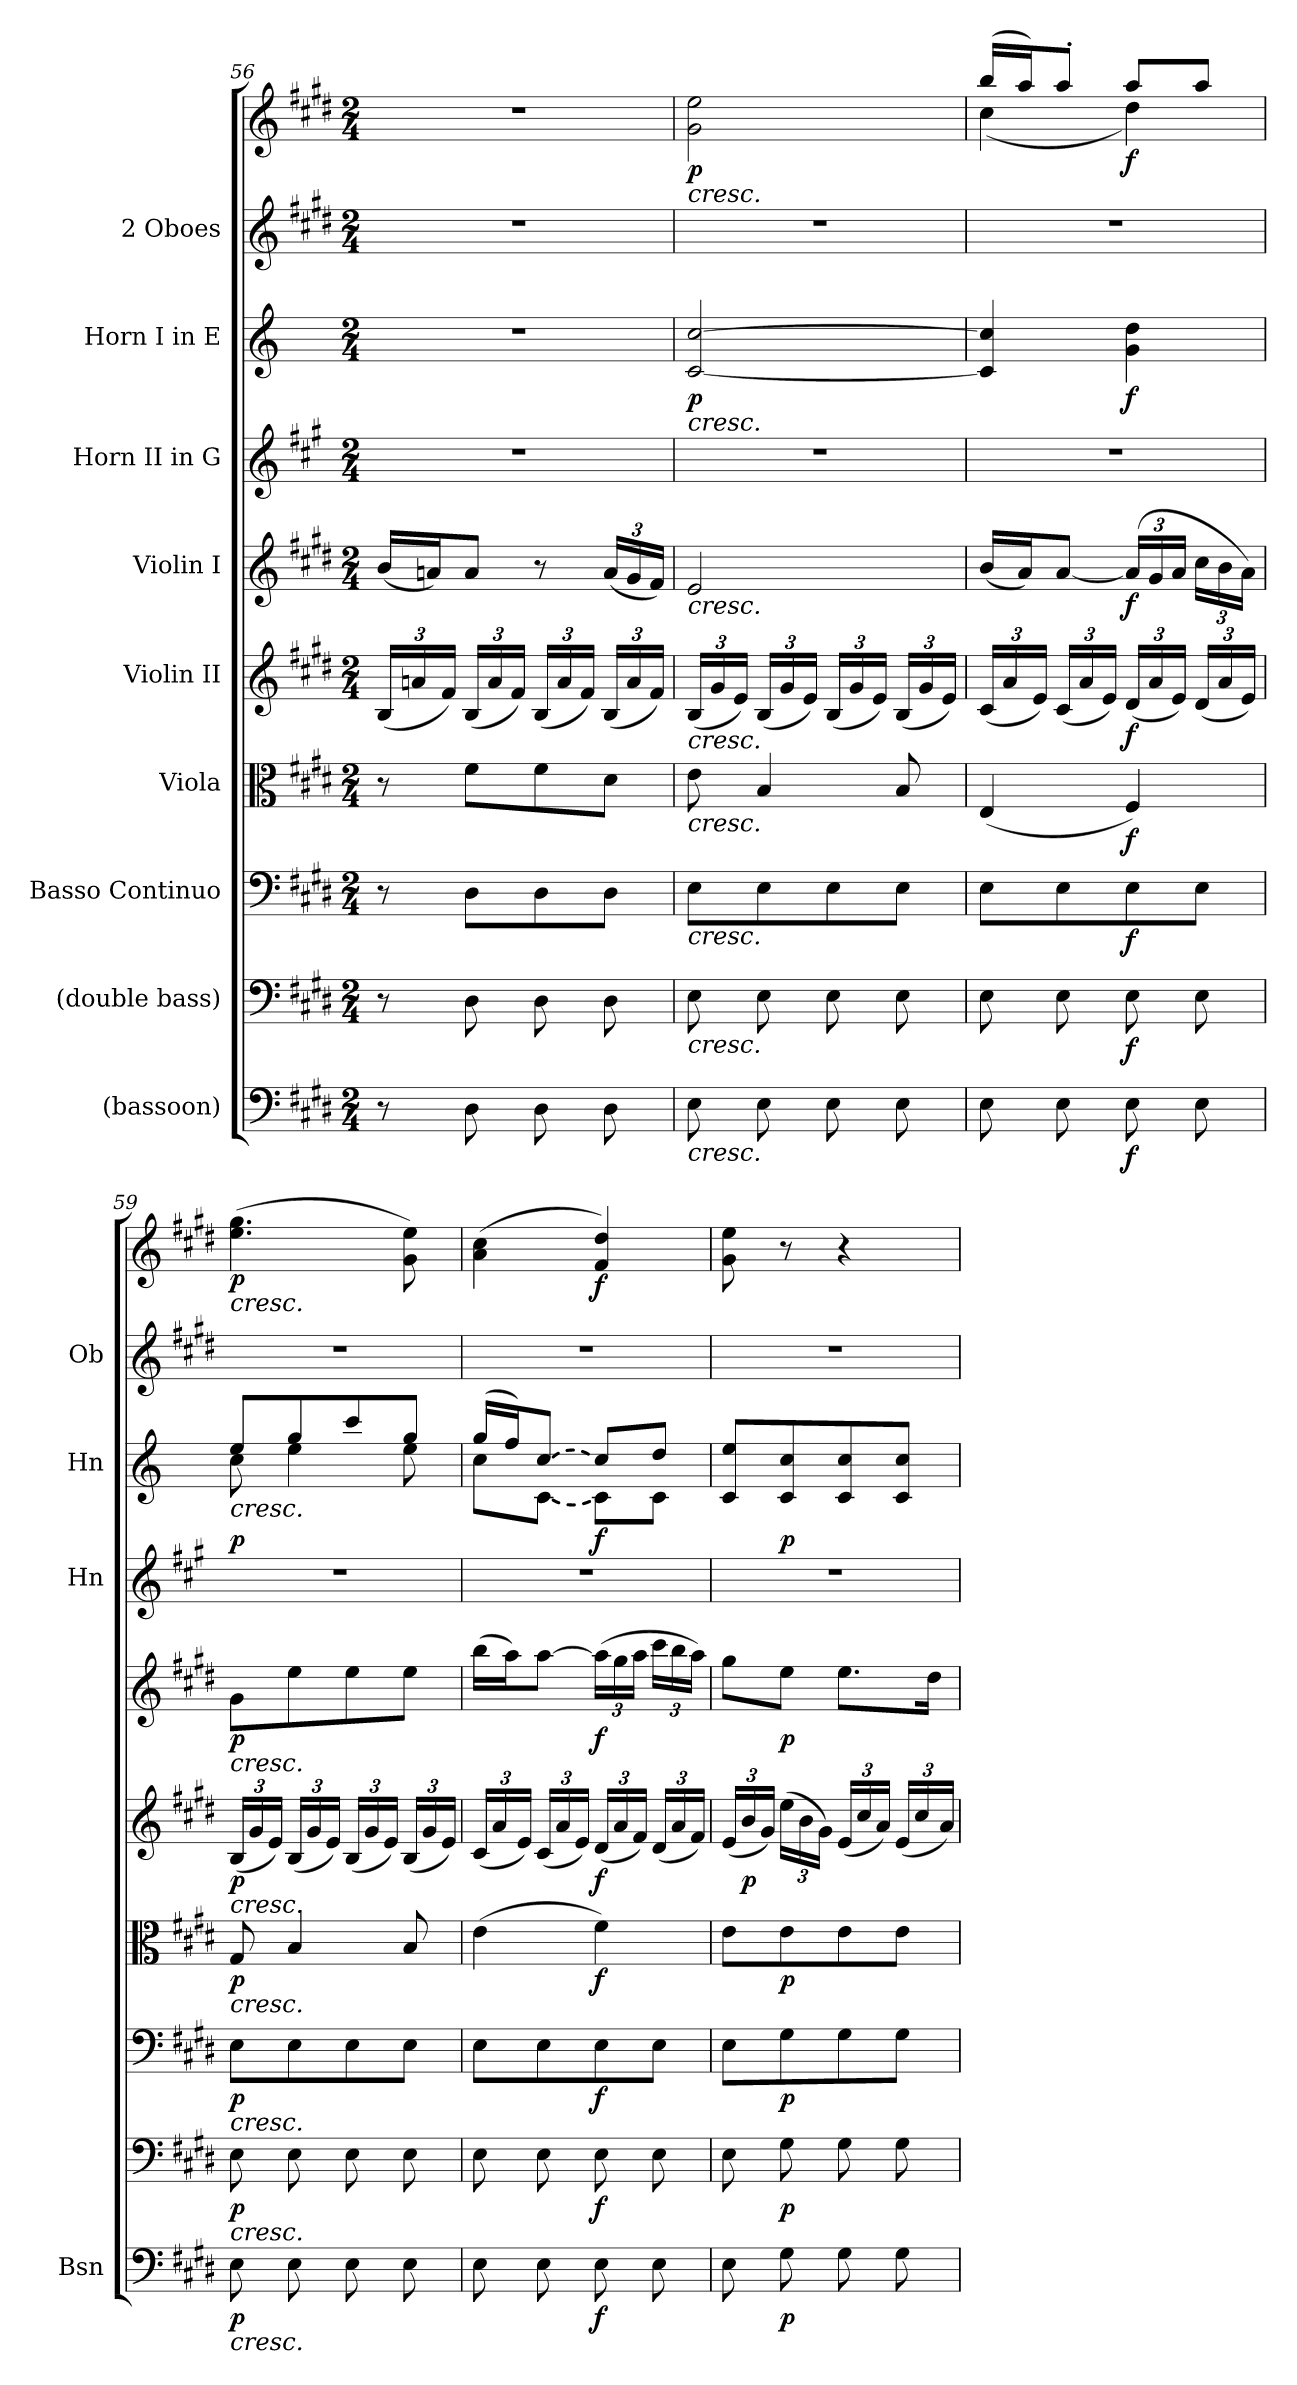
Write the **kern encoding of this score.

**kern	**dynam	**kern	**dynam	**kern	**dynam	**kern	**dynam	**kern	**dynam	**kern	**dynam	**kern	**kern	**dynam	**kern	**kern	**dynam
*part9	*part9	*part8	*part8	*part7	*part7	*part6	*part6	*part5	*part5	*part4	*part4	*part3	*part2	*part2	*part1	*part1	*part1
*staff10	*staff10	*staff9	*staff9	*staff8	*staff8	*staff7	*staff7	*staff6	*staff6	*staff5	*staff5	*staff4	*staff3	*staff3	*staff2	*staff1	*staff1/2
*I"(bassoon)	*	*I"(double bass)	*	*I"Basso Continuo	*	*I"Viola	*	*I"Violin II	*	*I"Violin I	*	*I"Horn II in G	*I"Horn I in E	*	*I"2 Oboes	*	*
*I'Bsn	*	*	*	*	*	*	*	*	*	*	*	*I'Hn	*I'Hn	*	*I'Ob	*	*
*clefF4	*	*clefF4	*	*clefF4	*	*clefC3	*	*clefG2	*	*clefG2	*	*clefG2	*clefG2	*	*clefG2	*clefG2	*
*	*	*ITrd7c12	*	*	*	*	*	*	*	*	*	*ITrd3c5	*ITrd5c8	*	*	*	*
*k[f#c#g#d#]	*	*k[f#c#g#d#]	*	*k[f#c#g#d#]	*	*k[f#c#g#d#]	*	*k[f#c#g#d#]	*	*k[f#c#g#d#]	*	*k[f#c#g#d#]	*k[f#c#g#d#]	*	*k[f#c#g#d#]	*k[f#c#g#d#]	*
*M2/4	*	*M2/4	*	*M2/4	*	*M2/4	*	*M2/4	*	*M2/4	*	*M2/4	*M2/4	*	*M2/4	*M2/4	*
*	*	*	*	*	*	*	*	*Xbrackettup	*	*	*	*	*	*	*	*	*
=56	=56	=56	=56	=56	=56	=56	=56	=56	=56	=56	=56	=56	=56	=56	=56	=56	=56
8r	.	8r	.	8r	.	8r	.	(<24B/LL	.	(<16b/LL	.	2r	2r	.	2r	2r	.
.	.	.	.	.	.	.	.	24an/	.	.	.	.	.	.	.	.	.
.	.	.	.	.	.	.	.	.	.	16an/J)	.	.	.	.	.	.	.
.	.	.	.	.	.	.	.	24f#/JJ)	.	.	.	.	.	.	.	.	.
8D#\	.	8DD#\	.	8D#\L	.	8f#\L	.	(<24B/LL	.	8a/J	.	.	.	.	.	.	.
.	.	.	.	.	.	.	.	24a/	.	.	.	.	.	.	.	.	.
.	.	.	.	.	.	.	.	24f#/JJ)	.	.	.	.	.	.	.	.	.
8D#\	.	8DD#\	.	8D#\	.	8f#\	.	(<24B/LL	.	8r	.	.	.	.	.	.	.
.	.	.	.	.	.	.	.	24a/	.	.	.	.	.	.	.	.	.
.	.	.	.	.	.	.	.	24f#/JJ)	.	.	.	.	.	.	.	.	.
*	*	*	*	*	*	*	*	*	*	*Xbrackettup	*	*	*	*	*	*	*
8D#\	.	8DD#\	.	8D#\J	.	8d#\J	.	(<24B/LL	.	(<24a/LL	.	.	.	.	.	.	.
.	.	.	.	.	.	.	.	24a/	.	24g#/	.	.	.	.	.	.	.
.	.	.	.	.	.	.	.	24f#/JJ)	.	24f#/JJ)	.	.	.	.	.	.	.
!!LO:LB:g=z
=57	=57	=57	=57	=57	=57	=57	=57	=57	=57	=57	=57	=57	=57	=57	=57	=57	=57
!	!	!	!	!	!	!	!	!	!	!	!	!	!	!	!	!LO:TX:b:i:t=cresc.	!
!	!	!	!	!	!	!	!	!	!	!	!	!	!LO:TX:b:i:t=cresc.	!	!	!	!
!	!	!	!	!	!	!	!	!	!	!LO:TX:b:i:t=cresc.	!	!	!	!	!	!	!
!	!	!	!	!	!	!	!	!LO:TX:b:i:t=cresc.	!	!	!	!	!	!	!	!	!
!	!	!	!	!	!	!LO:TX:b:i:t=cresc.	!	!	!	!	!	!	!	!	!	!	!
!	!	!	!	!LO:TX:b:i:t=cresc.	!	!	!	!	!	!	!	!	!	!	!	!	!
!	!	!LO:TX:b:i:t=cresc.	!	!	!	!	!	!	!	!	!	!	!	!	!	!	!
!LO:TX:b:i:t=cresc.	!	!	!	!	!	!	!	!	!	!	!	!	!	!	!	!	!
!	!	!	!	!	!	!	!	!	!	!	!	!	!	!LO:DY:b	!	!	!LO:DY:b
8E\	.	8EE\	.	8E\L	.	8e\	.	(<24B/LL	.	2e/	.	2r	[2E/ [2e/	p	2r	2g#\ 2ee\	p
.	.	.	.	.	.	.	.	24g#/	.	.	.	.	.	.	.	.	.
.	.	.	.	.	.	.	.	24e/JJ)	.	.	.	.	.	.	.	.	.
8E\	.	8EE\	.	8E\	.	4B/	.	(<24B/LL	.	.	.	.	.	.	.	.	.
.	.	.	.	.	.	.	.	24g#/	.	.	.	.	.	.	.	.	.
.	.	.	.	.	.	.	.	24e/JJ)	.	.	.	.	.	.	.	.	.
8E\	.	8EE\	.	8E\	.	.	.	(<24B/LL	.	.	.	.	.	.	.	.	.
.	.	.	.	.	.	.	.	24g#/	.	.	.	.	.	.	.	.	.
.	.	.	.	.	.	.	.	24e/JJ)	.	.	.	.	.	.	.	.	.
8E\	.	8EE\	.	8E\J	.	8B/	.	(<24B/LL	.	.	.	.	.	.	.	.	.
.	.	.	.	.	.	.	.	24g#/	.	.	.	.	.	.	.	.	.
.	.	.	.	.	.	.	.	24e/JJ)	.	.	.	.	.	.	.	.	.
=58	=58	=58	=58	=58	=58	=58	=58	=58	=58	=58	=58	=58	=58	=58	=58	=58	=58
*	*	*	*	*	*	*	*	*	*	*	*	*	*	*	*	*^	*
8E\	.	8EE\	.	8E\L	.	(<4E/	.	(<24c#/LL	.	(<16b/LL	.	2r	4E/] 4e/]	.	2r	(>16bb/LL	(<4cc#\	.
.	.	.	.	.	.	.	.	24a/	.	.	.	.	.	.	.	.	.	.
.	.	.	.	.	.	.	.	.	.	16a/J)	.	.	.	.	.	16aa/J)	.	.
.	.	.	.	.	.	.	.	24e/JJ)	.	.	.	.	.	.	.	.	.	.
8E\	.	8EE\	.	8E\	.	.	.	(<24c#/LL	.	[8a/J	.	.	.	.	.	8aa'/J	.	.
.	.	.	.	.	.	.	.	24a/	.	.	.	.	.	.	.	.	.	.
.	.	.	.	.	.	.	.	24e/JJ)	.	.	.	.	.	.	.	.	.	.
!	!LO:DY:b	!	!LO:DY:b	!	!LO:DY:b	!	!LO:DY:b	!	!LO:DY:b	!	!LO:DY:b	!	!	!LO:DY:b	!	!	!	!LO:DY:b
8E\	f	8EE\	f	8E\	f	4F#/)	f	(<24d#/LL	f	(>24a/LL]	f	.	4B\ 4f#\	f	.	8aa/L	4dd#\)	f
.	.	.	.	.	.	.	.	24a/	.	24g#/	.	.	.	.	.	.	.	.
.	.	.	.	.	.	.	.	24e/JJ)	.	24a/JJ	.	.	.	.	.	.	.	.
8E\	.	8EE\	.	8E\J	.	.	.	(<24d#/LL	.	24cc#\LL	.	.	.	.	.	8aa/J	.	.
.	.	.	.	.	.	.	.	24a/	.	24b\	.	.	.	.	.	.	.	.
.	.	.	.	.	.	.	.	24e/JJ)	.	24a\JJ)	.	.	.	.	.	.	.	.
*	*	*	*	*	*	*	*	*	*	*	*	*	*	*	*	*v	*v	*
=59	=59	=59	=59	=59	=59	=59	=59	=59	=59	=59	=59	=59	=59	=59	=59	=59	=59
*	*	*	*	*	*	*	*	*	*	*	*	*	*^	*	*	*	*
!	!	!	!	!	!	!	!	!	!	!	!	!	!	!	!	!	!LO:TX:b:i:t=cresc.	!
!	!	!	!	!	!	!	!	!	!	!	!	!	!LO:TX:b:i:t=cresc.	!	!	!	!	!
!	!	!	!	!	!	!	!	!	!	!LO:TX:b:i:t=cresc.	!	!	!	!	!	!	!	!
!	!	!	!	!	!	!	!	!LO:TX:b:i:t=cresc.	!	!	!	!	!	!	!	!	!	!
!	!	!	!	!	!	!LO:TX:b:i:t=cresc.	!	!	!	!	!	!	!	!	!	!	!	!
!	!	!	!	!LO:TX:b:i:t=cresc.	!	!	!	!	!	!	!	!	!	!	!	!	!	!
!	!	!LO:TX:b:i:t=cresc.	!	!	!	!	!	!	!	!	!	!	!	!	!	!	!	!
!LO:TX:b:i:t=cresc.	!	!	!	!	!	!	!	!	!	!	!	!	!	!	!	!	!	!
!	!LO:DY:b	!	!LO:DY:b	!	!LO:DY:b	!	!LO:DY:b	!	!LO:DY:b	!	!LO:DY:b	!	!	!	!LO:DY:b	!	!	!LO:DY:b
8E\	p	8EE\	p	8E\L	p	8G#/	p	(<24B/LL	p	8g#\L	p	2r	8g#/L	8e\	p	2r	(>4.ee\ 4.gg#\	p
.	.	.	.	.	.	.	.	24g#/	.	.	.	.	.	.	.	.	.	.
.	.	.	.	.	.	.	.	24e/JJ)	.	.	.	.	.	.	.	.	.	.
8E\	.	8EE\	.	8E\	.	4B/	.	(<24B/LL	.	8ee\	.	.	8b/	4g#\	.	.	.	.
.	.	.	.	.	.	.	.	24g#/	.	.	.	.	.	.	.	.	.	.
.	.	.	.	.	.	.	.	24e/JJ)	.	.	.	.	.	.	.	.	.	.
8E\	.	8EE\	.	8E\	.	.	.	(<24B/LL	.	8ee\	.	.	8ee/	.	.	.	.	.
.	.	.	.	.	.	.	.	24g#/	.	.	.	.	.	.	.	.	.	.
.	.	.	.	.	.	.	.	24e/JJ)	.	.	.	.	.	.	.	.	.	.
8E\	.	8EE\	.	8E\J	.	8B/	.	(<24B/LL	.	8ee\J	.	.	8b/J	8g#\	.	.	8g#\ 8ee\)	.
.	.	.	.	.	.	.	.	24g#/	.	.	.	.	.	.	.	.	.	.
.	.	.	.	.	.	.	.	24e/JJ)	.	.	.	.	.	.	.	.	.	.
=60	=60	=60	=60	=60	=60	=60	=60	=60	=60	=60	=60	=60	=60	=60	=60	=60	=60	=60
8E\	.	8EE\	.	8E\L	.	(>4e\	.	(<24c#/LL	.	(>16bb\LL	.	2r	(>16b/LL	8e\L	.	2r	(>4a\ 4cc#\	.
.	.	.	.	.	.	.	.	24a/	.	.	.	.	.	.	.	.	.	.
.	.	.	.	.	.	.	.	.	.	16aa\J)	.	.	16a/J)	.	.	.	.	.
.	.	.	.	.	.	.	.	24e/JJ)	.	.	.	.	.	.	.	.	.	.
!	!	!	!	!	!	!	!	!	!	!	!	!	!LO:T:dash	!LO:T:dash	!	!	!	!
8E\	.	8EE\	.	8E\	.	.	.	(<24c#/LL	.	[8aa\J	.	.	[8e/J	[8E\J	.	.	.	.
.	.	.	.	.	.	.	.	24a/	.	.	.	.	.	.	.	.	.	.
.	.	.	.	.	.	.	.	24e/JJ)	.	.	.	.	.	.	.	.	.	.
!	!LO:DY:b	!	!LO:DY:b	!	!LO:DY:b	!	!LO:DY:b	!	!LO:DY:b	!	!LO:DY:b	!	!	!	!LO:DY:b	!	!	!LO:DY:b
8E\	f	8EE\	f	8E\	f	4f#\)	f	(<24d#/LL	f	(>24aa\LL]	f	.	8e/L]	8E\L]	f	.	4f#/ 4dd#/)	f
.	.	.	.	.	.	.	.	24a/	.	24gg#\	.	.	.	.	.	.	.	.
.	.	.	.	.	.	.	.	24f#/JJ)	.	24aa\JJ	.	.	.	.	.	.	.	.
8E\	.	8EE\	.	8E\J	.	.	.	(<24d#/LL	.	24ccc#\LL	.	.	8f#/J	8E\J	.	.	.	.
.	.	.	.	.	.	.	.	24a/	.	24bb\	.	.	.	.	.	.	.	.
.	.	.	.	.	.	.	.	24f#/JJ)	.	24aa\JJ)	.	.	.	.	.	.	.	.
*	*	*	*	*	*	*	*	*	*	*	*	*	*v	*v	*	*	*	*
=61	=61	=61	=61	=61	=61	=61	=61	=61	=61	=61	=61	=61	=61	=61	=61	=61	=61
8E\	.	8EE\	.	8E\L	.	8e\L	.	(<24e/LL	.	8gg#\L	.	2r	8E/ 8g#/L	.	2r	8g#\ 8ee\	.
!	!	!	!	!	!	!	!	!	!LO:DY:b	!	!	!	!	!	!	!	!
.	.	.	.	.	.	.	.	24b/	p	.	.	.	.	.	.	.	.
.	.	.	.	.	.	.	.	24g#/JJ)	.	.	.	.	.	.	.	.	.
!	!LO:DY:b	!	!LO:DY:b	!	!LO:DY:b	!	!LO:DY:b	!	!	!	!LO:DY:b	!	!	!LO:DY:b	!	!	!
8G#\	p	8GG#\	p	8G#\	p	8e\	p	(>24ee\LL	.	8ee\J	p	.	8E/ 8e/	p	.	8r	.
.	.	.	.	.	.	.	.	24b\	.	.	.	.	.	.	.	.	.
.	.	.	.	.	.	.	.	24g#\JJ)	.	.	.	.	.	.	.	.	.
8G#\	.	8GG#\	.	8G#\	.	8e\	.	(<24e/LL	.	8.ee\L	.	.	8E/ 8e/	.	.	4r	.
.	.	.	.	.	.	.	.	24cc#/	.	.	.	.	.	.	.	.	.
.	.	.	.	.	.	.	.	24a/JJ)	.	.	.	.	.	.	.	.	.
8G#\	.	8GG#\	.	8G#\J	.	8e\J	.	(<24e/LL	.	.	.	.	8E/ 8e/J	.	.	.	.
.	.	.	.	.	.	.	.	24cc#/	.	.	.	.	.	.	.	.	.
.	.	.	.	.	.	.	.	.	.	16dd#\Jk	.	.	.	.	.	.	.
.	.	.	.	.	.	.	.	24a/JJ)	.	.	.	.	.	.	.	.	.
=	=	=	=	=	=	=	=	=	=	=	=	=	=	=	=	=	=
*-	*-	*-	*-	*-	*-	*-	*-	*-	*-	*-	*-	*-	*-	*-	*-	*-	*-
